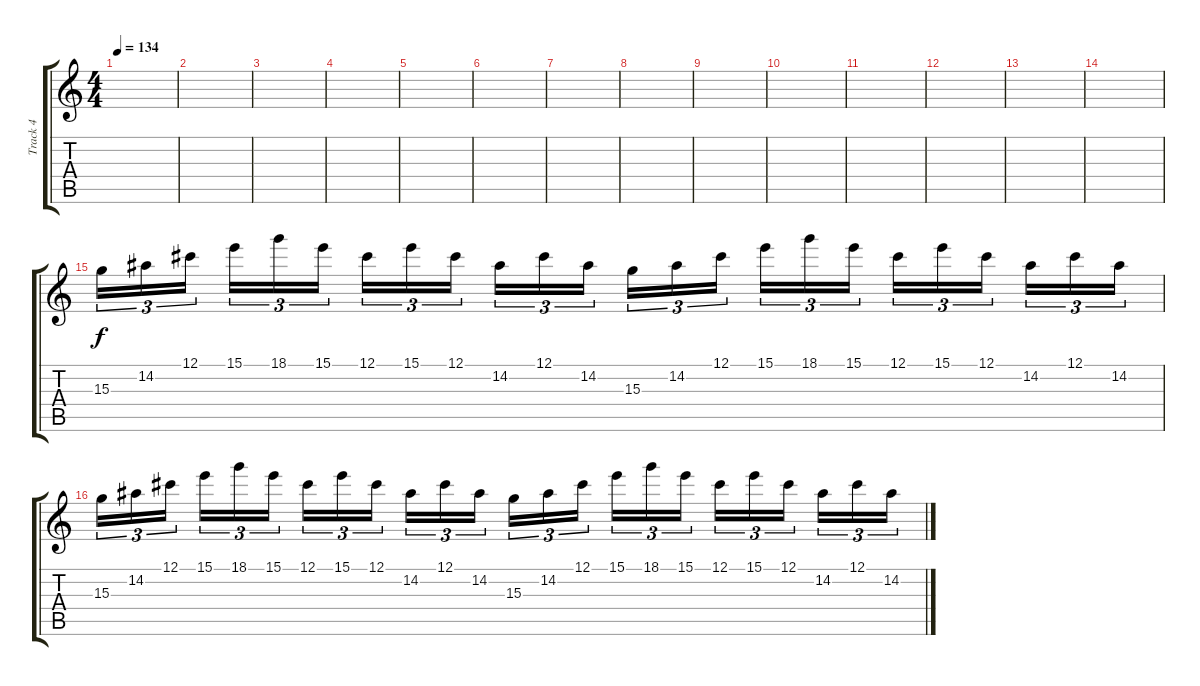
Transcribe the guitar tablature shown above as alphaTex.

\track ("Track 4" "Track 4") {instrument distortionguitar}
\staff {score tabs}
\tuning (Db4 Ab3 E3 B2 Gb2 B1) {hide}
\ts (4 4)
\tempo 134
\clef g2
\ks c
|
|
|
|
|
|
|
|
|
|
|
|
|
|
15.3.16{tu (3 2)} 14.2.16{tu (3 2)} 12.1.16{tu (3 2) beam splitsecondary} 15.1.16{tu (3 2)} 18.1.16{tu (3 2)} 15.1.16{tu (3 2)} 12.1.16{tu (3 2)} 15.1.16{tu (3 2)} 12.1.16{tu (3 2) beam splitsecondary} 14.2.16{tu (3 2)} 12.1.16{tu (3 2)} 14.2.16{tu (3 2)} 15.3.16{tu (3 2)} 14.2.16{tu (3 2)} 12.1.16{tu (3 2) beam splitsecondary} 15.1.16{tu (3 2)} 18.1.16{tu (3 2)} 15.1.16{tu (3 2)} 12.1.16{tu (3 2)} 15.1.16{tu (3 2)} 12.1.16{tu (3 2) beam splitsecondary} 14.2.16{tu (3 2)} 12.1.16{tu (3 2)} 14.2.16{tu (3 2)} |
15.3.16{tu (3 2)} 14.2.16{tu (3 2)} 12.1.16{tu (3 2) beam splitsecondary} 15.1.16{tu (3 2)} 18.1.16{tu (3 2)} 15.1.16{tu (3 2)} 12.1.16{tu (3 2)} 15.1.16{tu (3 2)} 12.1.16{tu (3 2) beam splitsecondary} 14.2.16{tu (3 2)} 12.1.16{tu (3 2)} 14.2.16{tu (3 2)} 15.3.16{tu (3 2)} 14.2.16{tu (3 2)} 12.1.16{tu (3 2) beam splitsecondary} 15.1.16{tu (3 2)} 18.1.16{tu (3 2)} 15.1.16{tu (3 2)} 12.1.16{tu (3 2)} 15.1.16{tu (3 2)} 12.1.16{tu (3 2) beam splitsecondary} 14.2.16{tu (3 2)} 12.1.16{tu (3 2)} 14.2.16{tu (3 2)}
